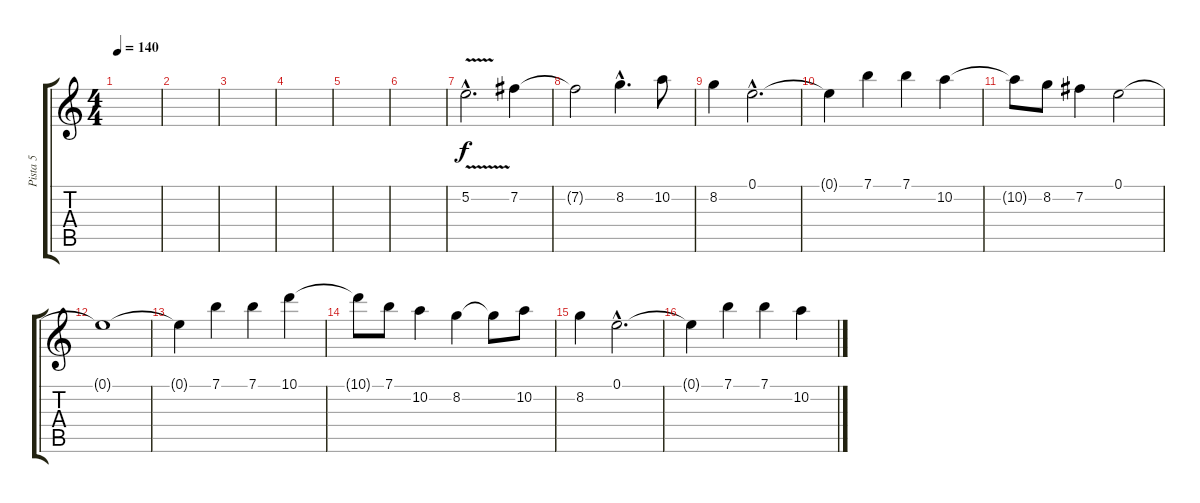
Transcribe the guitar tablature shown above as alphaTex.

\track ("Pista 5" "Pista 5") {instrument electricguitarjazz}
\staff {score tabs}
\tuning (E4 B3 G3 D3 A2 E2) {hide}
\ts (4 4)
\tempo 140
\clef g2
\ks c
|
|
|
|
|
|
5.2{v hac}.2{d} 7.2.4 |
7.2{t}.2 8.2{hac}.4{d} 10.2.8 |
8.2.4 0.1{hac}.2{d} |
0.1{t}.4 7.1.4 7.1.4 10.2.4 |
10.2{t}.8 8.2.8 7.2.4 0.1.2 |
0.1{t}.1 |
0.1{t}.4 7.1.4 7.1.4 10.1.4 |
10.1{t}.8 7.1.8 10.2.4 8.2.4 8.2{t}.8 10.2.8 |
8.2.4 0.1{hac}.2{d} |
0.1{t}.4 7.1.4 7.1.4 10.2.4
